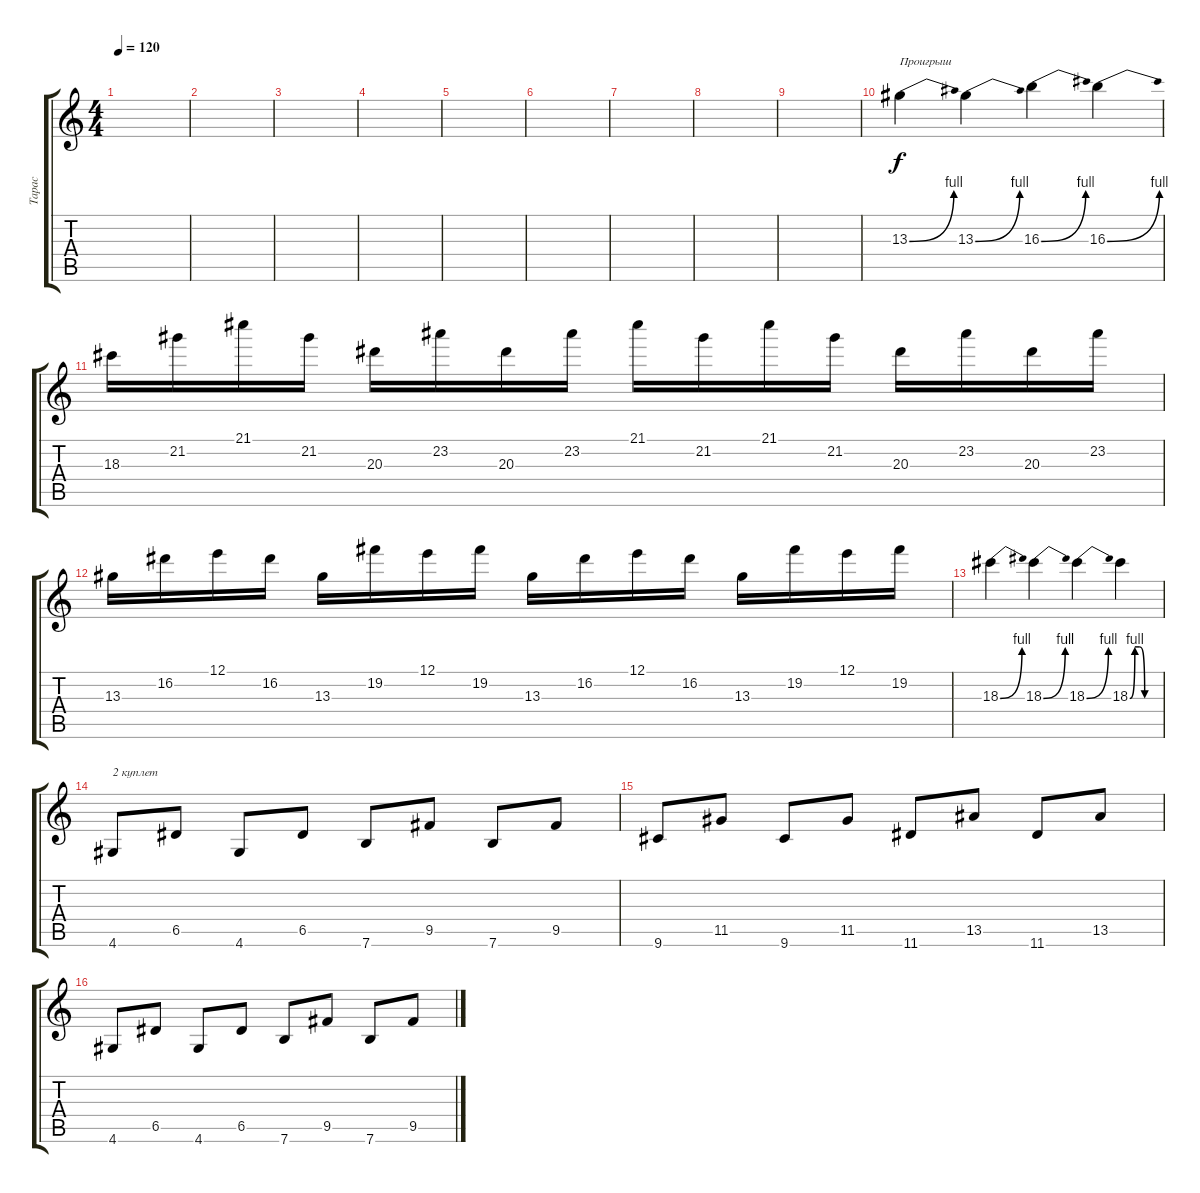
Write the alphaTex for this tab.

\track ("Тарас" "Тарас") {instrument overdrivenguitar}
\staff {score tabs}
\tuning (E4 B3 G3 D3 A2 E2) {hide}
\ts (4 4)
\tempo 120
\clef g2
\ks c
|
|
|
|
|
|
|
|
|
13.3{be (bend 0 0 60 4)}.4{txt "Проигрыш"} 13.3{be (bend 0 0 60 4)}.4 16.3{be (bend 0 0 60 4)}.4 16.3{be (bend 0 0 60 4)}.4 |
18.3.16 21.2.16 21.1.16 21.2.16 20.3.16 23.2.16 20.3.16 23.2.16 21.1.16 21.2.16 21.1.16 21.2.16 20.3.16 23.2.16 20.3.16 23.2.16 |
13.3.16 16.2.16 12.1.16 16.2.16 13.3.16 19.2.16 12.1.16 19.2.16 13.3.16 16.2.16 12.1.16 16.2.16 13.3.16 19.2.16 12.1.16 19.2.16 |
18.3{be (bend 0 0 60 4)}.4 18.3{be (bend 0 0 60 4)}.4 18.3{be (bend 0 0 60 4)}.4 18.3{be (custom 0 0 10 4 20 4 30 0 60 0)}.4 |
4.6.8{txt "2 куплет"} 6.5.8 4.6.8 6.5.8 7.6.8 9.5.8 7.6.8 9.5.8 |
9.6.8 11.5.8 9.6.8 11.5.8 11.6.8 13.5.8 11.6.8 13.5.8 |
4.6.8 6.5.8 4.6.8 6.5.8 7.6.8 9.5.8 7.6.8 9.5.8
